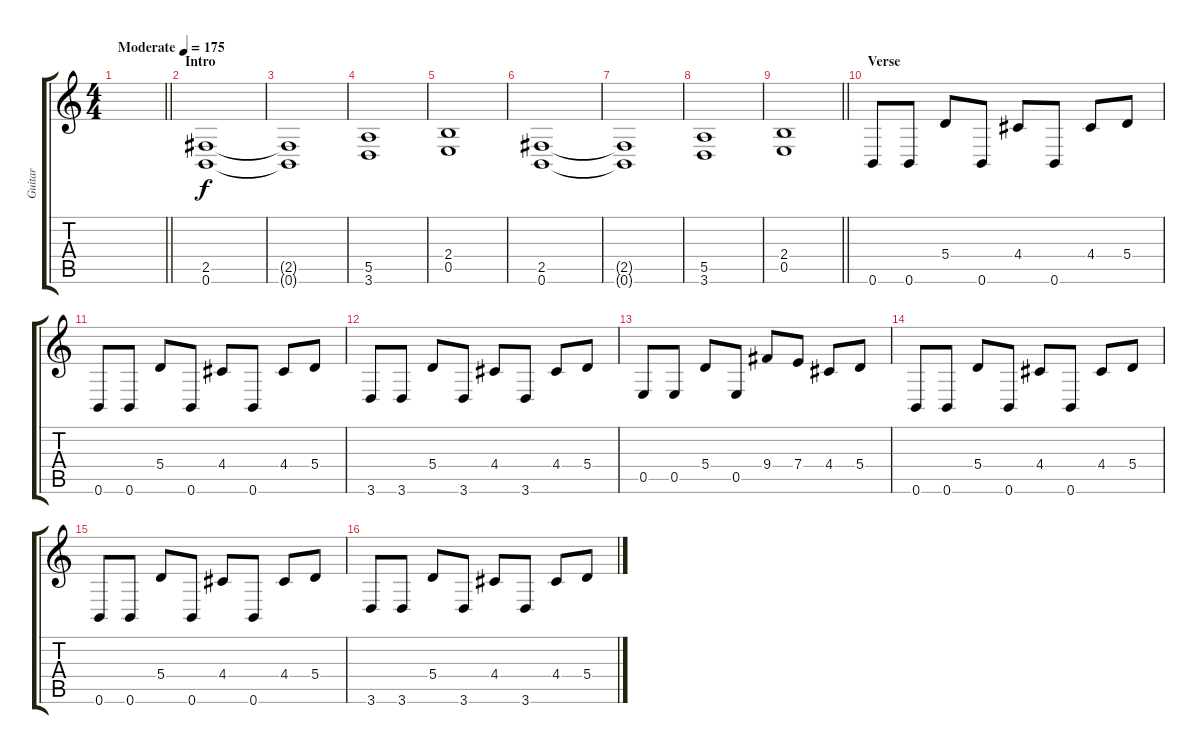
\track ("Guitar" "Guitar") {instrument distortionguitar}
\staff {score tabs}
\tuning (B3 Gb3 D3 A2 E2 B1) {hide}
\ts (4 4)
\tempo (175 "Moderate")
\clef g2
\barLineRight lightlight
\ks c
|
\section ("" "Intro")
(2.5 0.6).1 |
(2.5{t} 0.6{t}).1 |
(5.5 3.6).1 |
(2.4 0.5).1 |
(2.5 0.6).1 |
(2.5{t} 0.6{t}).1 |
(5.5 3.6).1 |
\barLineRight lightlight
(2.4 0.5).1 |
\section ("" "Verse")
0.6.8 0.6.8 5.4.8 0.6.8 4.4.8 0.6.8 4.4.8 5.4.8 |
0.6.8 0.6.8 5.4.8 0.6.8 4.4.8 0.6.8 4.4.8 5.4.8 |
3.6.8 3.6.8 5.4.8 3.6.8 4.4.8 3.6.8 4.4.8 5.4.8 |
0.5.8 0.5.8 5.4.8 0.5.8 9.4.8 7.4.8 4.4.8 5.4.8 |
0.6.8 0.6.8 5.4.8 0.6.8 4.4.8 0.6.8 4.4.8 5.4.8 |
0.6.8 0.6.8 5.4.8 0.6.8 4.4.8 0.6.8 4.4.8 5.4.8 |
3.6.8 3.6.8 5.4.8 3.6.8 4.4.8 3.6.8 4.4.8 5.4.8
